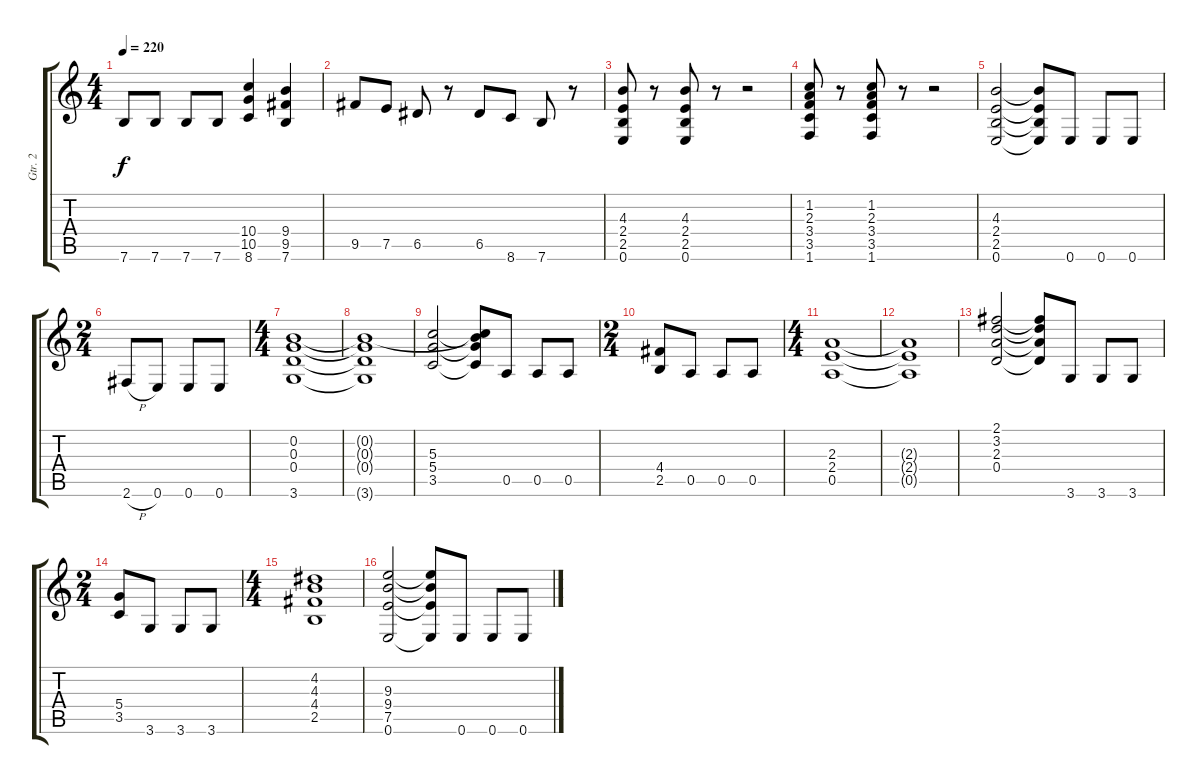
\track ("Gtr. 2" "Gtr. 2") {instrument distortionguitar}
\staff {score tabs}
\tuning (E4 B3 G3 D3 A2 E2) {hide}
\ts (4 4)
\tempo 220
\clef g2
\ks c
7.6.8{dy f} 7.6.8 7.6.8 7.6.8 (10.4 10.5 8.6).4 (9.4 9.5 7.6).4 |
9.5.8 7.5.8 6.5.8 r.8 6.5.8 8.6.8 7.6.8 r.8 |
(4.3 2.4 2.5 0.6).8 r.8 (4.3 2.4 2.5 0.6).8 r.8 r.2 |
(1.2 2.3 3.4 3.5 1.6).8 r.8 (1.2 2.3 3.4 3.5 1.6).8 r.8 r.2 |
(4.3 2.4 2.5 0.6).2 (4.3{t} 2.4{t} 2.5{t} 0.6{t}).8 0.6.8 0.6.8 0.6.8 |
\ts (2 4)
2.6{h}.8 0.6.8 0.6.8 0.6.8 |
\ts (4 4)
(0.2 0.3 0.4 3.6).1 |
(0.2{t} 0.3{t} 0.4{t} 3.6{t}).1 |
(5.3 5.4 3.5).2 (0.2{t} 5.3{t} 5.4{t} 3.5{t}).8 0.5.8 0.5.8 0.5.8 |
\ts (2 4)
(4.4 2.5).8 0.5.8 0.5.8 0.5.8 |
\ts (4 4)
(2.3 2.4 0.5).1 |
(2.3{t} 2.4{t} 0.5{t}).1 |
(2.1 3.2 2.3 0.4).2 (2.1{t} 3.2{t} 2.3{t} 0.4{t}).8 3.6.8 3.6.8 3.6.8 |
\ts (2 4)
(5.4 3.5).8 3.6.8 3.6.8 3.6.8 |
\ts (4 4)
(4.2 4.3 4.4 2.5).1 |
(9.3 9.4 7.5 0.6).2 (9.3{t} 9.4{t} 7.5{t} 0.6{t}).8 0.6.8 0.6.8 0.6.8
